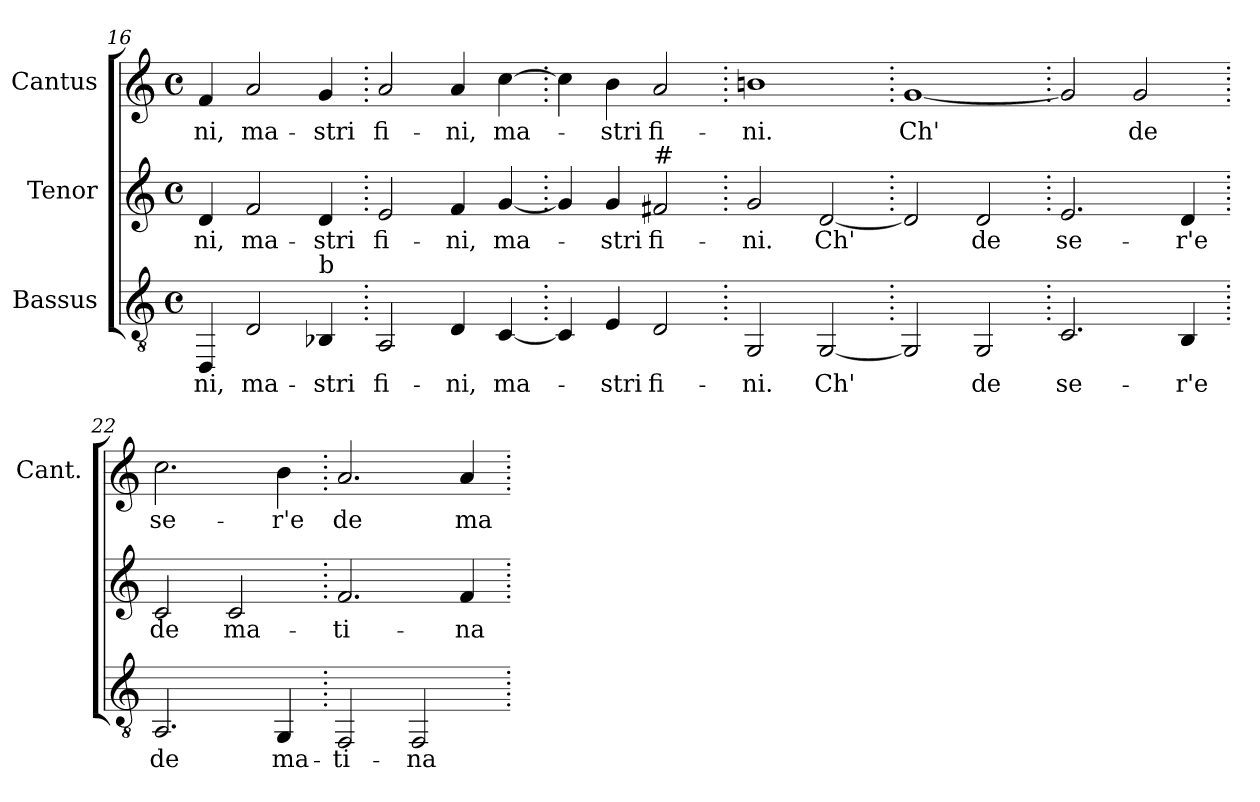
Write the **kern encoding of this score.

**kern	**text	**kern	**text	**kern	**text
*part3	*part3	*part2	*part2	*part1	*part1
*staff3	*staff3	*staff2	*staff2	*staff1	*staff1
*I"Bassus	*	*I"Tenor	*	*I"Cantus	*
*	*	*	*	*I'Cant.	*
*clefGv2	*	*clefG2	*	*clefG2	*
*k[]	*	*k[]	*	*k[]	*
*C:	*	*C:	*	*C:	*
*M4/4	*	*M4/4	*	*M4/4	*
*met(c)	*	*met(c)	*	*met(c)	*
=16	=16	=16	=16	=16	=16
!	!LO:LY:b:color=#000000	!	!	!	!
!	!	!	!LO:LY:b:color=#000000	!	!
!	!	!	!	!	!LO:LY:b:color=#000000
4DDi/	-ni,	4di/	-ni,	4fi/	-ni,
!	!LO:LY:b:color=#000000	!	!	!	!
!	!	!	!LO:LY:b:color=#000000	!	!
!	!	!	!	!	!LO:LY:b:color=#000000
2Di/	ma-	2fi/	ma-	2ai/	ma-
!	!LO:LY:b:color=#000000	!	!	!	!
!	!	!	!LO:LY:b:color=#000000	!	!
!LO:TX:a:t=b	!	!	!	!	!
!	!	!	!	!	!LO:LY:b:color=#000000
4BB-i/	-stri	4di/	-stri	4gi/	-stri
=17.	=17.	=17.	=17.	=17.	=17.
!	!LO:LY:b:color=#000000	!	!	!	!
!	!	!	!LO:LY:b:color=#000000	!	!
!	!	!	!	!	!LO:LY:b:color=#000000
2AAi/	fi-	2ei/	fi-	2ai/	fi-
!	!LO:LY:b:color=#000000	!	!	!	!
!	!	!	!LO:LY:b:color=#000000	!	!
!	!	!	!	!	!LO:LY:b:color=#000000
4Di/	-ni,	4fi/	-ni,	4ai/	-ni,
!	!LO:LY:b:color=#000000	!	!	!	!
!	!	!	!LO:LY:b:color=#000000	!	!
!	!	!	!	!	!LO:LY:b:color=#000000
[<4Ci/	ma-	[<4gi/	ma-	[>4cci\	ma-
=18.	=18.	=18.	=18.	=18.	=18.
4Ci/]	.	4gi/]	.	4cci\]	.
!	!LO:LY:b:color=#000000	!	!	!	!
!	!	!	!LO:LY:b:color=#000000	!	!
!	!	!	!	!	!LO:LY:b:color=#000000
4Ei/	-stri	4gi/	-stri	4bi\	-stri
!	!LO:LY:b:color=#000000	!	!	!	!
!	!	!	!LO:LY:b:color=#000000	!	!
!	!	!LO:TX:a:t=#	!	!	!
!	!	!	!	!	!LO:LY:b:color=#000000
2Di/	fi-	2f#i/	fi-	2ai/	fi-
!!LO:LB:g=z
=19.	=19.	=19.	=19.	=19.	=19.
!	!LO:LY:b:color=#000000	!	!	!	!
!	!	!	!LO:LY:b:color=#000000	!	!
!	!	!	!	!	!LO:LY:b:color=#000000
2GGi/	-ni.	2gi/	-ni.	1bni	-ni.
!	!LO:LY:b:color=#000000	!	!	!	!
!	!	!	!LO:LY:b:color=#000000	!	!
[<2GGi/	Ch'	[<2di/	Ch'	.	.
=20.	=20.	=20.	=20.	=20.	=20.
!	!	!	!	!	!LO:LY:b:color=#000000
2GGi/]	.	2di/]	.	[<1gi	Ch'
!	!LO:LY:b:color=#000000	!	!	!	!
!	!	!	!LO:LY:b:color=#000000	!	!
2GGi/	de	2di/	de	.	.
=21.	=21.	=21.	=21.	=21.	=21.
!	!LO:LY:b:color=#000000	!	!	!	!
!	!	!	!LO:LY:b:color=#000000	!	!
2.Ci/	se-	2.ei/	se-	2gi/]	.
!	!	!	!	!	!LO:LY:b:color=#000000
.	.	.	.	2gi/	de
!	!LO:LY:b:color=#000000	!	!	!	!
!	!	!	!LO:LY:b:color=#000000	!	!
4BBi/	-r'e	4di/	-r'e	.	.
=22.	=22.	=22.	=22.	=22.	=22.
!	!LO:LY:b:color=#000000	!	!	!	!
!	!	!	!LO:LY:b:color=#000000	!	!
!	!	!	!	!	!LO:LY:b:color=#000000
2.AAi/	de	2ci/	de	2.cci\	se-
!	!	!	!LO:LY:b:color=#000000	!	!
.	.	2ci/	ma-	.	.
!	!LO:LY:b:color=#000000	!	!	!	!
!	!	!	!	!	!LO:LY:b:color=#000000
4GGi/	ma-	.	.	4bi\	-r'e
=23.	=23.	=23.	=23.	=23.	=23.
!	!LO:LY:b:color=#000000	!	!	!	!
!	!	!	!LO:LY:b:color=#000000	!	!
!	!	!	!	!	!LO:LY:b:color=#000000
2FFi/	-ti-	2.fi/	-ti-	2.ai/	de
!	!LO:LY:b:color=#000000	!	!	!	!
2FFi/	-na	.	.	.	.
!	!	!	!LO:LY:b:color=#000000	!	!
!	!	!	!	!	!LO:LY:b:color=#000000
.	.	4fi/	-na	4ai/	ma-
=.	=.	=.	=.	=.	=.
*-	*-	*-	*-	*-	*-
